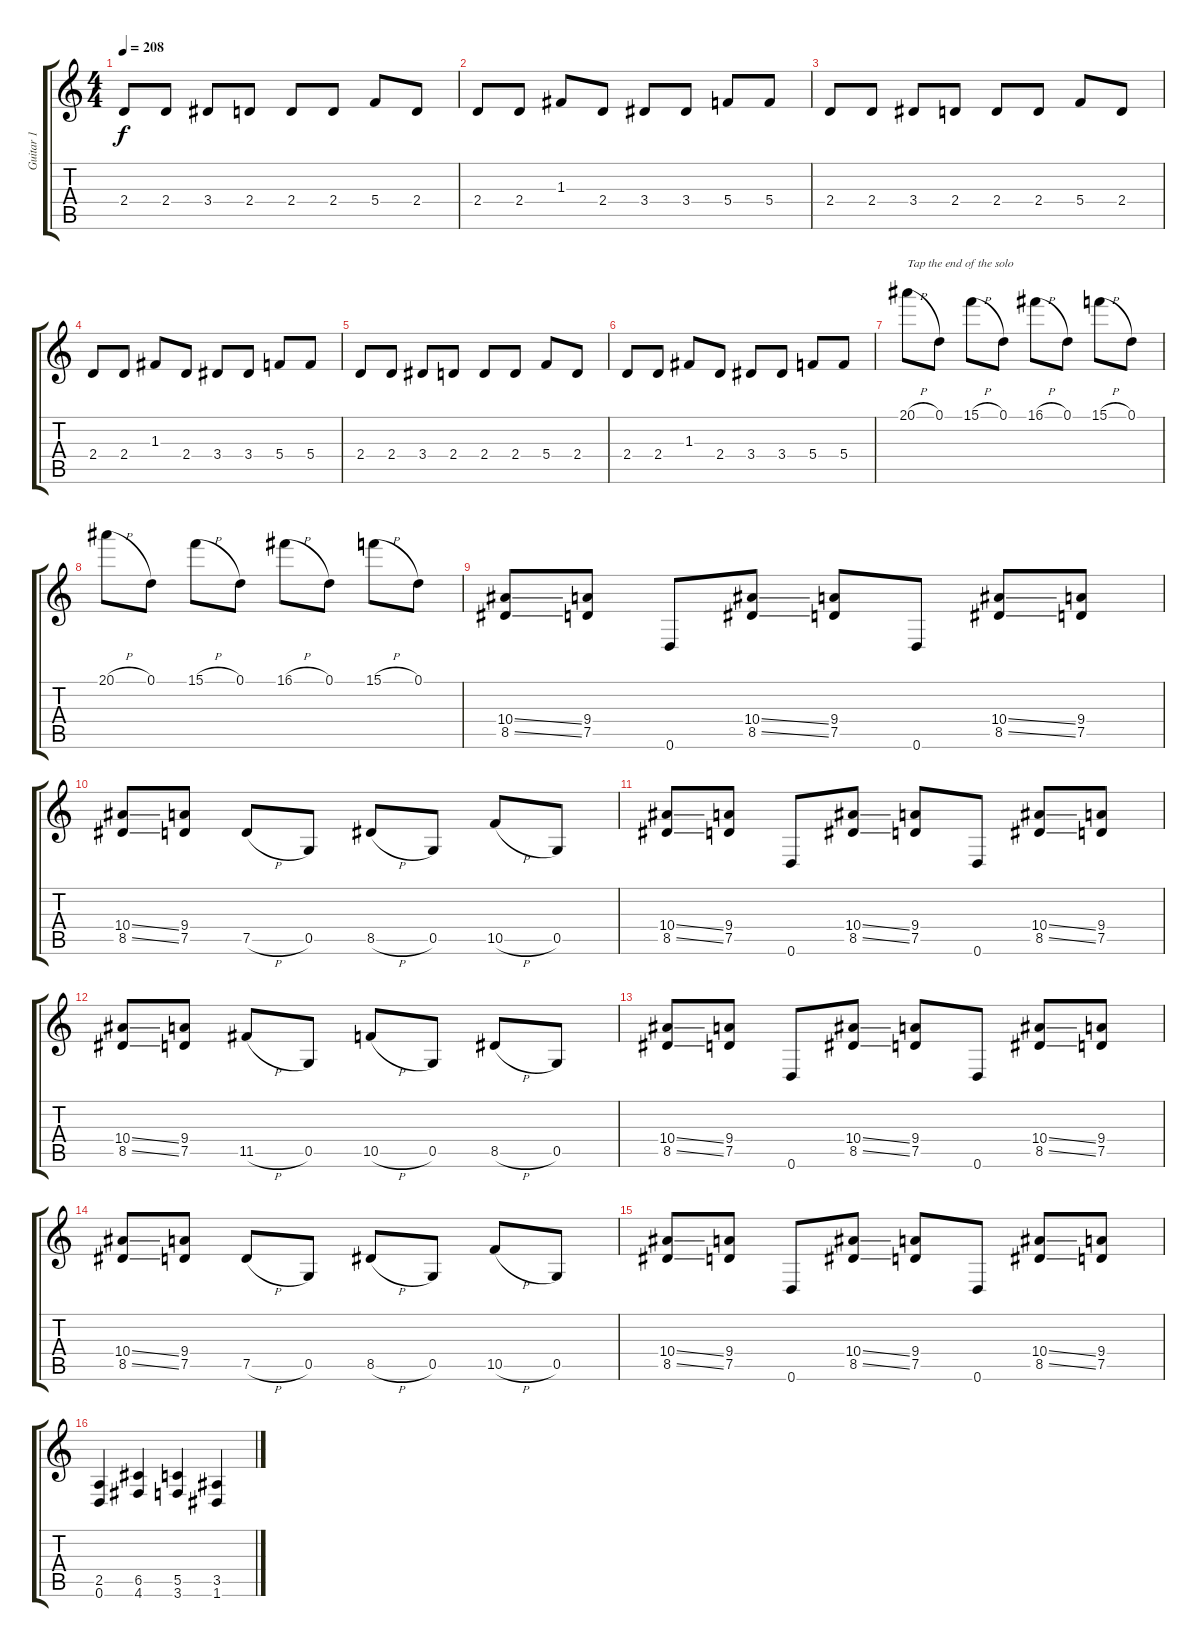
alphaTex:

\track ("Guitar 1" "Guitar 1") {instrument distortionguitar}
\staff {score tabs}
\tuning (D4 A3 F3 C3 G2 D2) {hide}
\ts (4 4)
\tempo 208
\clef g2
\ks c
2.4.8{dy f} 2.4.8 3.4.8 2.4.8 2.4.8 2.4.8 5.4.8 2.4.8 |
2.4.8 2.4.8 1.3.8 2.4.8 3.4.8 3.4.8 5.4.8 5.4.8 |
2.4.8 2.4.8 3.4.8 2.4.8 2.4.8 2.4.8 5.4.8 2.4.8 |
2.4.8 2.4.8 1.3.8 2.4.8 3.4.8 3.4.8 5.4.8 5.4.8 |
2.4.8 2.4.8 3.4.8 2.4.8 2.4.8 2.4.8 5.4.8 2.4.8 |
2.4.8 2.4.8 1.3.8 2.4.8 3.4.8 3.4.8 5.4.8 5.4.8 |
20.1{h}.8{txt "Tap the end of the solo"} 0.1.8 15.1{h}.8 0.1.8 16.1{h}.8 0.1.8 15.1{h}.8 0.1.8 |
20.1{h}.8 0.1.8 15.1{h}.8 0.1.8 16.1{h}.8 0.1.8 15.1{h}.8 0.1.8 |
(10.4{ss} 8.5{ss}).8 (9.4 7.5).8 0.6.8 (10.4{ss} 8.5{ss}).8 (9.4 7.5).8 0.6.8 (10.4{ss} 8.5{ss}).8 (9.4 7.5).8 |
(10.4{ss} 8.5{ss}).8 (9.4 7.5).8 7.5{h}.8 0.5.8 8.5{h}.8 0.5.8 10.5{h}.8 0.5.8 |
(10.4{ss} 8.5{ss}).8 (9.4 7.5).8 0.6.8 (10.4{ss} 8.5{ss}).8 (9.4 7.5).8 0.6.8 (10.4{ss} 8.5{ss}).8 (9.4 7.5).8 |
(10.4{ss} 8.5{ss}).8 (9.4 7.5).8 11.5{h}.8 0.5.8 10.5{h}.8 0.5.8 8.5{h}.8 0.5.8 |
(10.4{ss} 8.5{ss}).8 (9.4 7.5).8 0.6.8 (10.4{ss} 8.5{ss}).8 (9.4 7.5).8 0.6.8 (10.4{ss} 8.5{ss}).8 (9.4 7.5).8 |
(10.4{ss} 8.5{ss}).8 (9.4 7.5).8 7.5{h}.8 0.5.8 8.5{h}.8 0.5.8 10.5{h}.8 0.5.8 |
(10.4{ss} 8.5{ss}).8 (9.4 7.5).8 0.6.8 (10.4{ss} 8.5{ss}).8 (9.4 7.5).8 0.6.8 (10.4{ss} 8.5{ss}).8 (9.4 7.5).8 |
(2.5 0.6).4 (6.5 4.6).4 (5.5 3.6).4 (3.5 1.6).4
